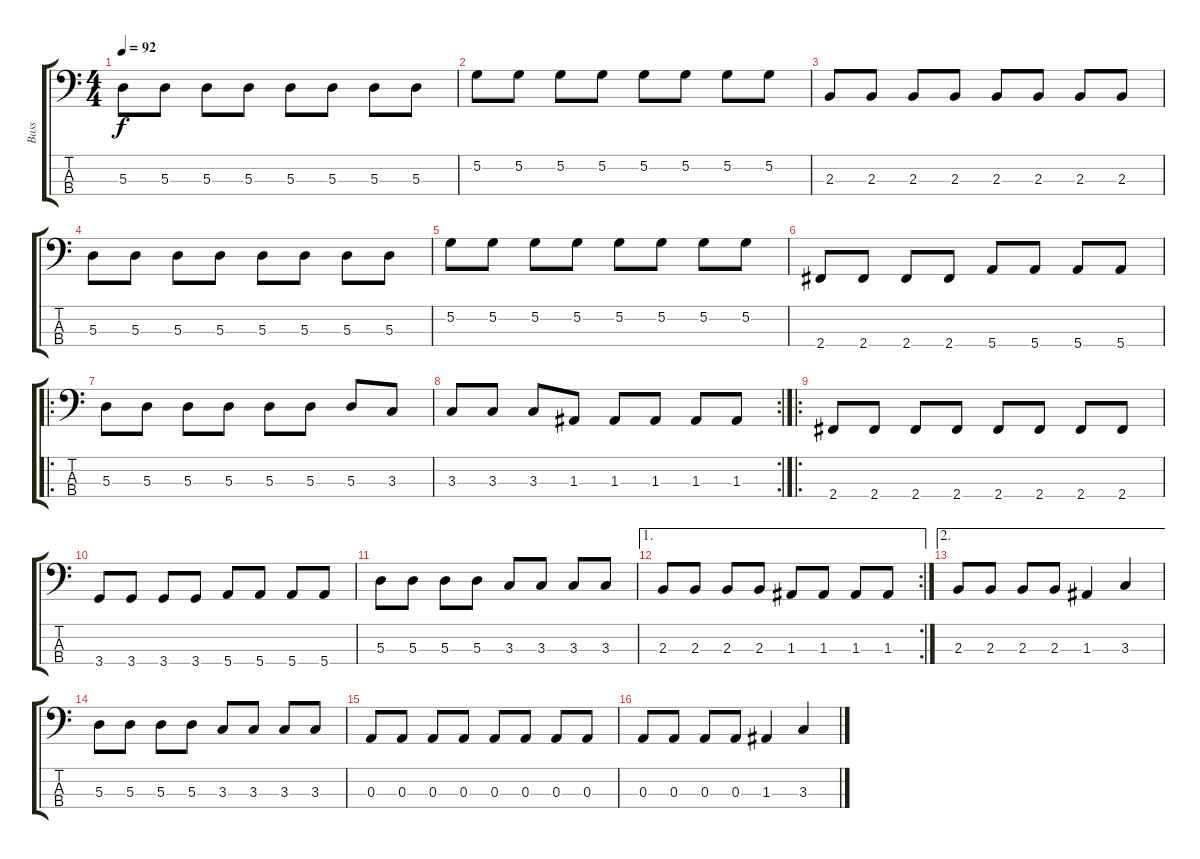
\track ("Bass" "Bass") {instrument electricbassfinger}
\staff {score tabs}
\tuning (G2 D2 A1 E1) {hide}
\ts (4 4)
\tempo 92
\clef f4
\ks c
5.3.8{dy f} 5.3.8 5.3.8 5.3.8 5.3.8 5.3.8 5.3.8 5.3.8 |
5.2.8 5.2.8 5.2.8 5.2.8 5.2.8 5.2.8 5.2.8 5.2.8 |
2.3.8 2.3.8 2.3.8 2.3.8 2.3.8 2.3.8 2.3.8 2.3.8 |
5.3.8 5.3.8 5.3.8 5.3.8 5.3.8 5.3.8 5.3.8 5.3.8 |
5.2.8 5.2.8 5.2.8 5.2.8 5.2.8 5.2.8 5.2.8 5.2.8 |
2.4.8 2.4.8 2.4.8 2.4.8 5.4.8 5.4.8 5.4.8 5.4.8 |
\ro
5.3.8 5.3.8 5.3.8 5.3.8 5.3.8 5.3.8 5.3.8 3.3.8 |
\rc 2
3.3.8 3.3.8 3.3.8 1.3.8 1.3.8 1.3.8 1.3.8 1.3.8 |
\ro
2.4.8 2.4.8 2.4.8 2.4.8 2.4.8 2.4.8 2.4.8 2.4.8 |
3.4.8 3.4.8 3.4.8 3.4.8 5.4.8 5.4.8 5.4.8 5.4.8 |
5.3.8 5.3.8 5.3.8 5.3.8 3.3.8 3.3.8 3.3.8 3.3.8 |
\ae 1
\rc 2
2.3.8 2.3.8 2.3.8 2.3.8 1.3.8 1.3.8 1.3.8 1.3.8 |
\ae 2
2.3.8 2.3.8 2.3.8 2.3.8 1.3.4 3.3.4 |
5.3.8 5.3.8 5.3.8 5.3.8 3.3.8 3.3.8 3.3.8 3.3.8 |
0.3.8 0.3.8 0.3.8 0.3.8 0.3.8 0.3.8 0.3.8 0.3.8 |
0.3.8 0.3.8 0.3.8 0.3.8 1.3.4 3.3.4
